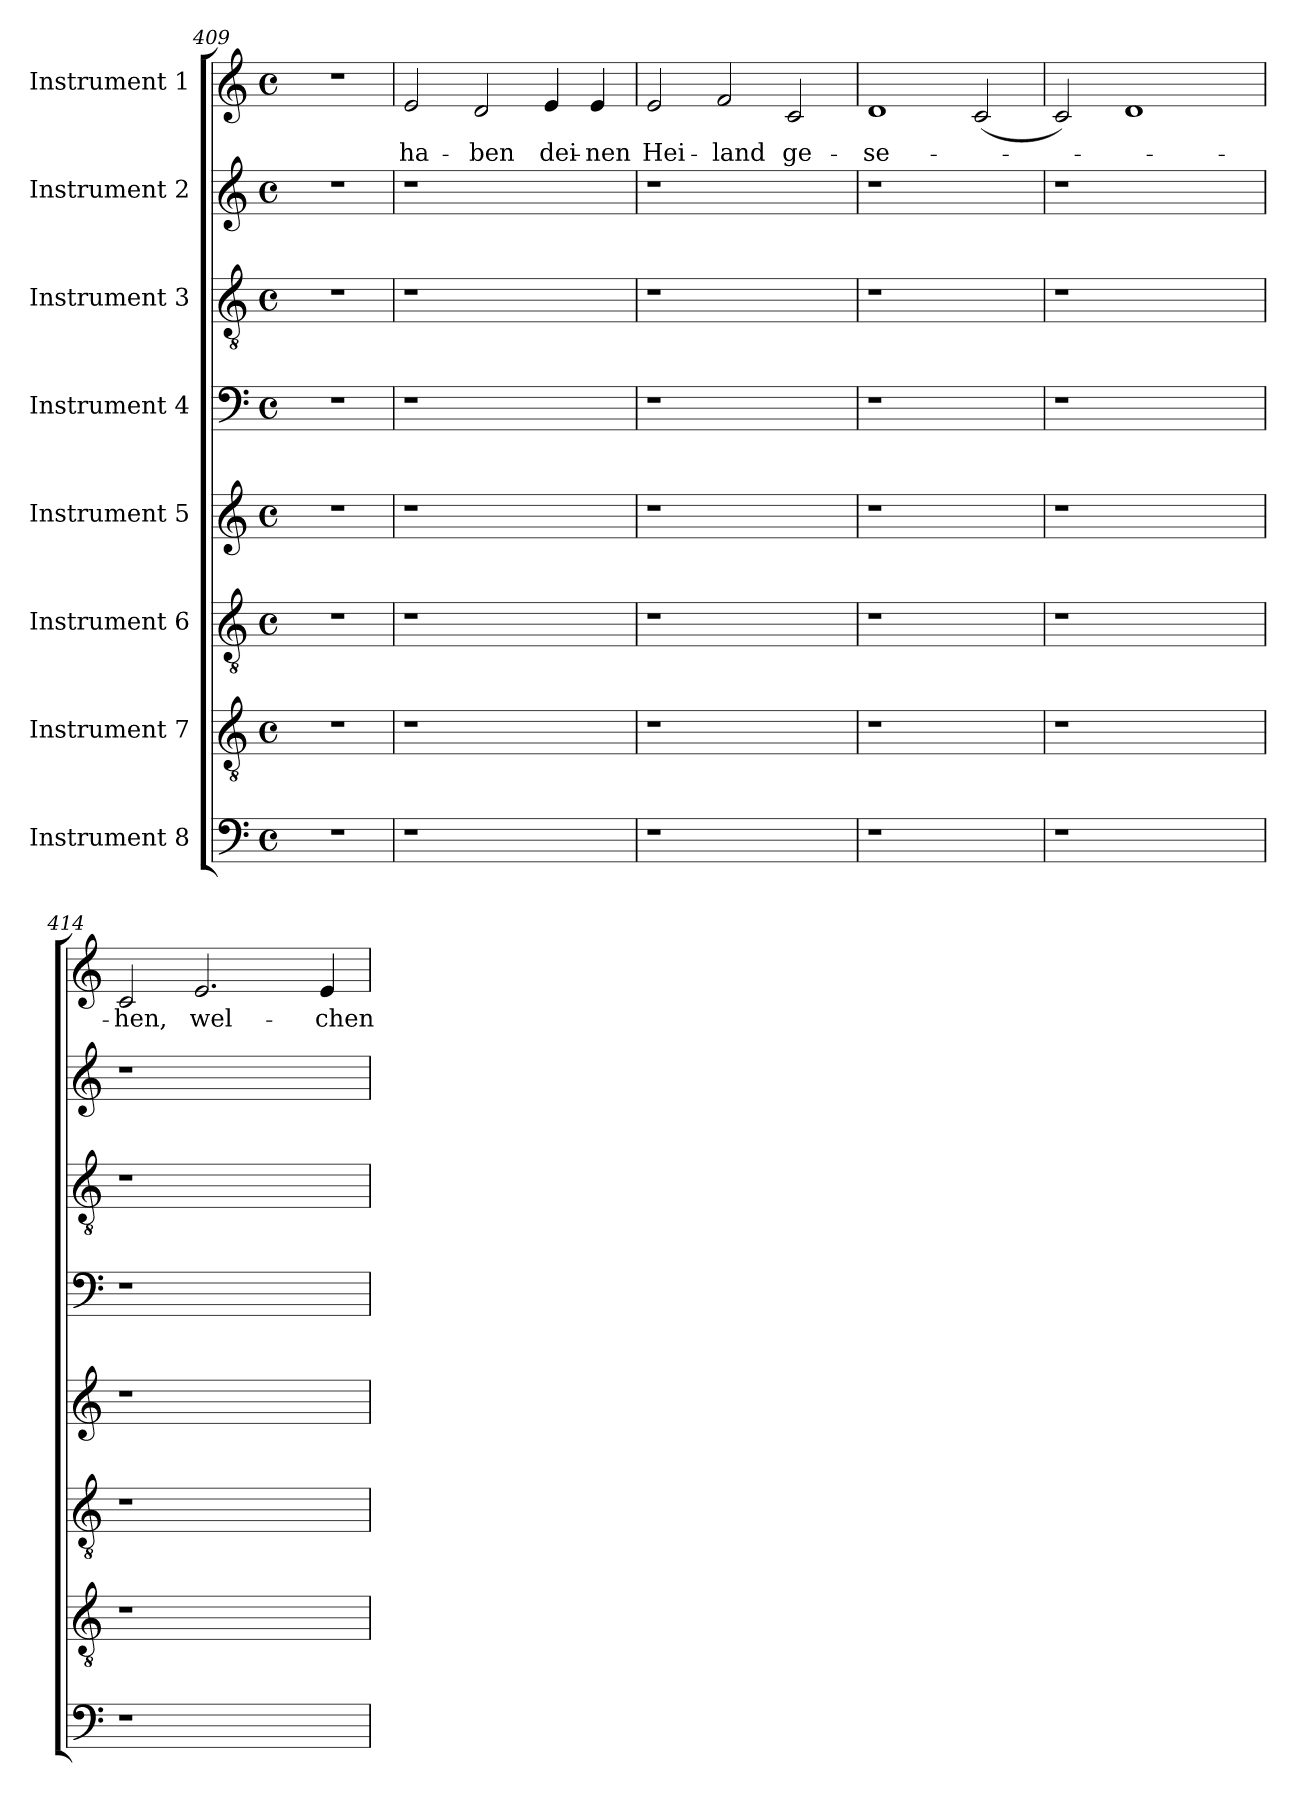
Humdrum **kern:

**kern	**kern	**kern	**kern	**kern	**kern	**kern	**kern	**text
*part8	*part7	*part6	*part5	*part4	*part3	*part2	*part1	*part1
*staff8	*staff7	*staff6	*staff5	*staff4	*staff3	*staff2	*staff1	*staff1
*I"Instrument 8	*I"Instrument 7	*I"Instrument 6	*I"Instrument 5	*I"Instrument 4	*I"Instrument 3	*I"Instrument 2	*I"Instrument 1	*
*clefF4	*clefGv2	*clefGv2	*clefG2	*clefF4	*clefGv2	*clefG2	*clefG2	*
*M4/4	*M4/4	*M4/4	*M4/4	*M4/4	*M4/4	*M4/4	*M4/4	*
*met(c)	*met(c)	*met(c)	*met(c)	*met(c)	*met(c)	*met(c)	*met(c)	*
=409	=409	=409	=409	=409	=409	=409	=409	=409
1r	1r	1r	1r	1r	1r	1r	1r	.
!!LO:LB:g=z
=410	=410	=410	=410	=410	=410	=410	=410	=410
!	!	!	!	!	!	!	!	!LO:LY:b:cj
1r	1r	1r	1r	1r	1r	1r	2e/	ha-
!	!	!	!	!	!	!	!	!LO:LY:b:cj
.	.	.	.	.	.	.	2d/	-ben
!	!	!	!	!	!	!	!	!LO:LY:b
2ryy	2ryy	2ryy	2ryy	2ryy	2ryy	2ryy	4e/	dei-
!	!	!	!	!	!	!	!	!LO:LY:b:rj
.	.	.	.	.	.	.	4e/	-nen
=411	=411	=411	=411	=411	=411	=411	=411	=411
!	!	!	!	!	!	!	!	!LO:LY:b
1r	1r	1r	1r	1r	1r	1r	2e/	Hei-
!	!	!	!	!	!	!	!	!LO:LY:b:rj
.	.	.	.	.	.	.	2f/	-land
!	!	!	!	!	!	!	!	!LO:LY:b:cj
2ryy	2ryy	2ryy	2ryy	2ryy	2ryy	2ryy	2c/	ge-
=412	=412	=412	=412	=412	=412	=412	=412	=412
!	!	!	!	!	!	!	!	!LO:LY:b:cj
1r	1r	1r	1r	1r	1r	1r	1d	-se-
2ryy	2ryy	2ryy	2ryy	2ryy	2ryy	2ryy	(<2c/	.
=413	=413	=413	=413	=413	=413	=413	=413	=413
1r	1r	1r	1r	1r	1r	1r	2c/)	.
.	.	.	.	.	.	.	1d	.
2ryy	2ryy	2ryy	2ryy	2ryy	2ryy	2ryy	.	.
=414	=414	=414	=414	=414	=414	=414	=414	=414
!	!	!	!	!	!	!	!	!LO:LY:b:cj
1r	1r	1r	1r	1r	1r	1r	2c/	-hen,
!	!	!	!	!	!	!	!	!LO:LY:b:cj
.	.	.	.	.	.	.	2.e/	wel-
2ryy	2ryy	2ryy	2ryy	2ryy	2ryy	2ryy	.	.
!	!	!	!	!	!	!	!	!LO:LY:b:cj
.	.	.	.	.	.	.	4e/	-chen
=	=	=	=	=	=	=	=	=
*-	*-	*-	*-	*-	*-	*-	*-	*-
